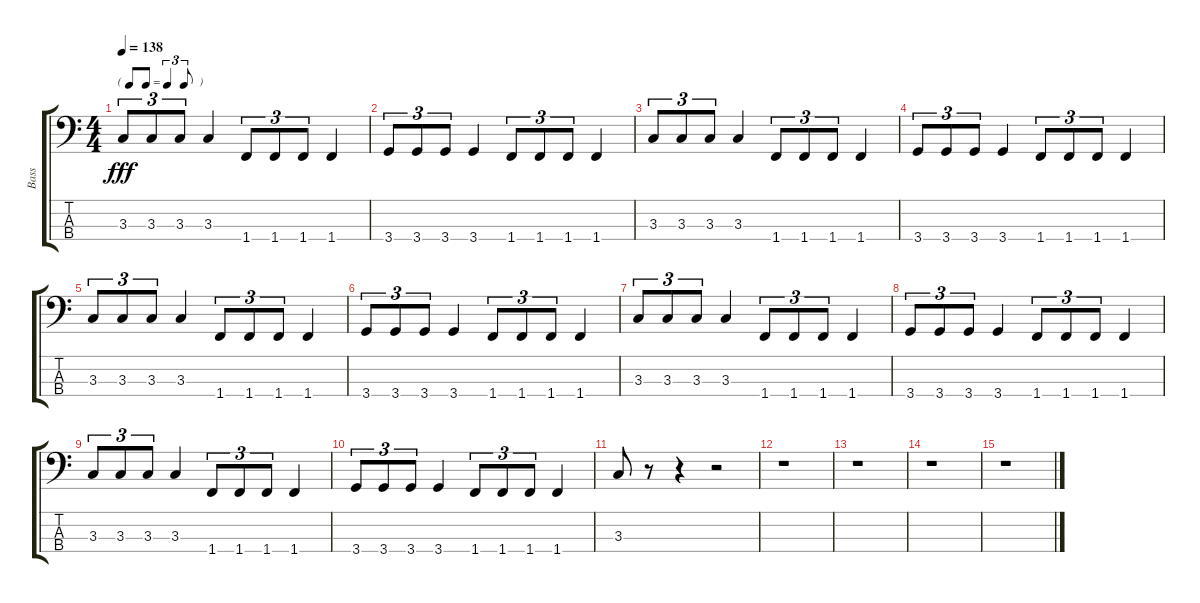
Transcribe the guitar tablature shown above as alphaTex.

\track ("Bass" "Bass") {instrument electricbassfinger}
\staff {score tabs}
\tuning (G2 D2 A1 E1) {hide}
\ts (4 4)
\tf triplet8th
\tempo 138
\clef f4
\ks c
3.3.8{tu (3 2) dy fff} 3.3.8{tu (3 2)} 3.3.8{tu (3 2)} 3.3.4 1.4.8{tu (3 2)} 1.4.8{tu (3 2)} 1.4.8{tu (3 2)} 1.4.4 |
3.4.8{tu (3 2)} 3.4.8{tu (3 2)} 3.4.8{tu (3 2)} 3.4.4 1.4.8{tu (3 2)} 1.4.8{tu (3 2)} 1.4.8{tu (3 2)} 1.4.4 |
3.3.8{tu (3 2)} 3.3.8{tu (3 2)} 3.3.8{tu (3 2)} 3.3.4 1.4.8{tu (3 2)} 1.4.8{tu (3 2)} 1.4.8{tu (3 2)} 1.4.4 |
3.4.8{tu (3 2)} 3.4.8{tu (3 2)} 3.4.8{tu (3 2)} 3.4.4 1.4.8{tu (3 2)} 1.4.8{tu (3 2)} 1.4.8{tu (3 2)} 1.4.4 |
3.3.8{tu (3 2)} 3.3.8{tu (3 2)} 3.3.8{tu (3 2)} 3.3.4 1.4.8{tu (3 2)} 1.4.8{tu (3 2)} 1.4.8{tu (3 2)} 1.4.4 |
3.4.8{tu (3 2)} 3.4.8{tu (3 2)} 3.4.8{tu (3 2)} 3.4.4 1.4.8{tu (3 2)} 1.4.8{tu (3 2)} 1.4.8{tu (3 2)} 1.4.4 |
3.3.8{tu (3 2)} 3.3.8{tu (3 2)} 3.3.8{tu (3 2)} 3.3.4 1.4.8{tu (3 2)} 1.4.8{tu (3 2)} 1.4.8{tu (3 2)} 1.4.4 |
3.4.8{tu (3 2)} 3.4.8{tu (3 2)} 3.4.8{tu (3 2)} 3.4.4 1.4.8{tu (3 2)} 1.4.8{tu (3 2)} 1.4.8{tu (3 2)} 1.4.4 |
3.3.8{tu (3 2)} 3.3.8{tu (3 2)} 3.3.8{tu (3 2)} 3.3.4 1.4.8{tu (3 2)} 1.4.8{tu (3 2)} 1.4.8{tu (3 2)} 1.4.4 |
3.4.8{tu (3 2)} 3.4.8{tu (3 2)} 3.4.8{tu (3 2)} 3.4.4 1.4.8{tu (3 2)} 1.4.8{tu (3 2)} 1.4.8{tu (3 2)} 1.4.4 |
3.3.8 r.8 r.4 r.2 |
r.1 |
r.1 |
r.1 |
r.1
